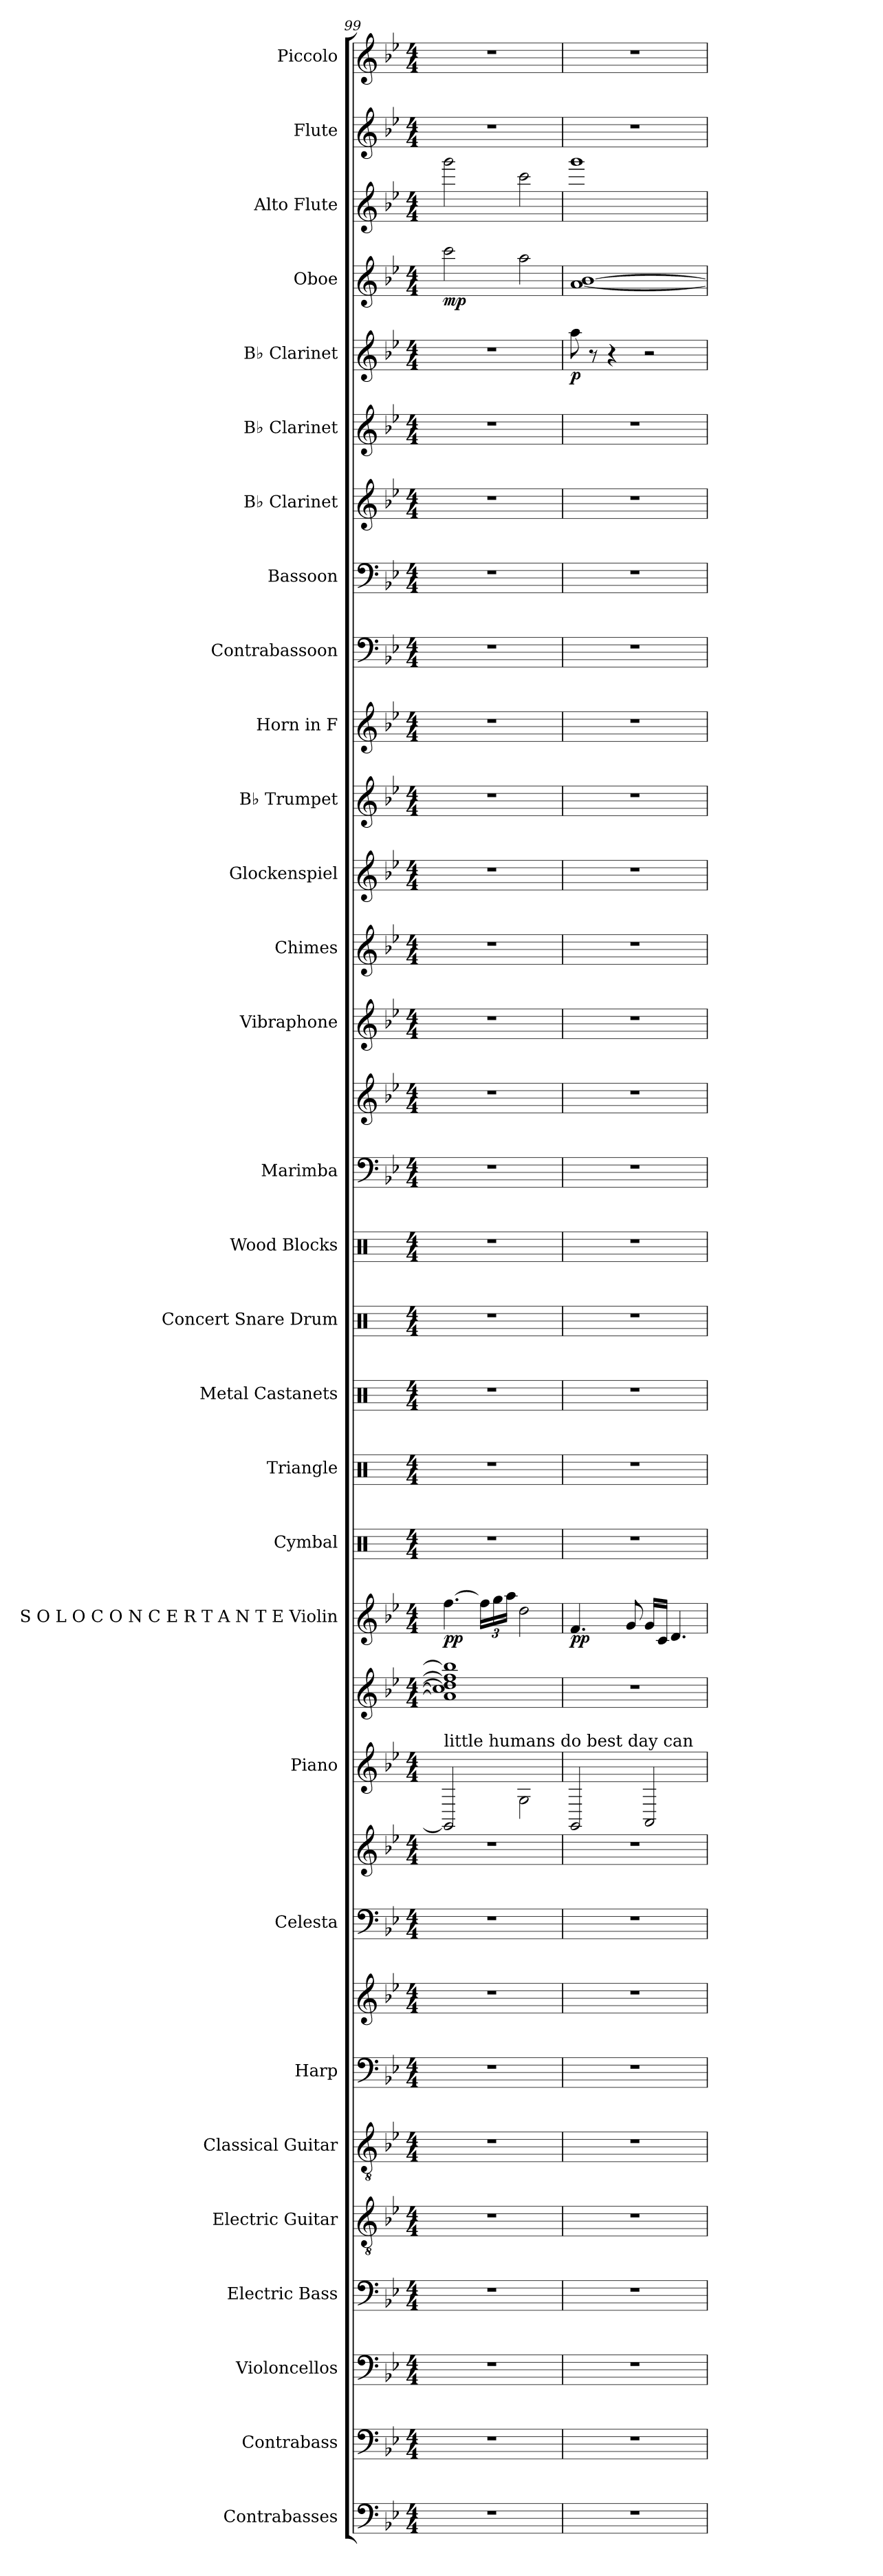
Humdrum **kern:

**kern	**kern	**kern	**kern	**kern	**kern	**kern	**kern	**kern	**kern	**kern	**kern	**kern	**dynam	**kern	**kern	**kern	**kern	**kern	**kern	**kern	**kern	**kern	**kern	**kern	**kern	**kern	**kern	**kern	**kern	**kern	**dynam	**kern	**dynam	**kern	**kern	**kern
*part30	*part29	*part28	*part27	*part26	*part25	*part24	*part24	*part23	*part23	*part22	*part22	*part21	*part21	*part20	*part19	*part18	*part17	*part16	*part15	*part15	*part14	*part13	*part12	*part11	*part10	*part9	*part8	*part7	*part6	*part5	*part5	*part4	*part4	*part3	*part2	*part1
*staff34	*staff33	*staff32	*staff31	*staff30	*staff29	*staff28	*staff27	*staff26	*staff25	*staff24	*staff23	*staff22	*staff22	*staff21	*staff20	*staff19	*staff18	*staff17	*staff16	*staff15	*staff14	*staff13	*staff12	*staff11	*staff10	*staff9	*staff8	*staff7	*staff6	*staff5	*staff5	*staff4	*staff4	*staff3	*staff2	*staff1
*I"Contrabasses	*I"Contrabass	*I"Violoncellos	*I"Electric Bass	*I"Electric Guitar	*I"Classical Guitar	*I"Harp	*	*I"Celesta	*	*I"Piano	*	*I"S  O  L  O   C O N C E R T A N T E    Violin	*	*I"Cymbal	*I"Triangle	*I"Metal Castanets	*I"Concert Snare Drum	*I"Wood Blocks	*I"Marimba	*	*I"Vibraphone	*I"Chimes	*I"Glockenspiel	*I"B♭ Trumpet	*I"Horn in F	*I"Contrabassoon	*I"Bassoon	*I"B♭ Clarinet	*I"B♭ Clarinet	*I"B♭ Clarinet	*	*I"Oboe	*	*I"Alto Flute	*I"Flute	*I"Piccolo
*I'Cbs.	*I'Cb.	*I'Vcs.	*I'El. B.	*I'El. Guit.	*I'Guit.	*I'Hrp.	*	*I'Cel.	*	*I'Pno.	*	*I'S  O  L   O    Vln.	*	*I'Cym.	*I'Trgl.	*I'Met. Cst.	*I'Con. Sn.	*I'Wd. Bl.	*I'Mrm.	*	*I'Vib.	*I'Cme.	*I'Glock.	*I'B♭ Tpt.	*	*I'Cbsn.	*I'Bsn.	*I'B♭ Cl.	*I'B♭ Cl.	*I'B♭ Cl.	*	*I'Ob.	*	*I'A. Fl.	*I'Fl.	*I'Picc.
*clefF4	*clefF4	*clefF4	*clefF4	*clefGv2	*clefGv2	*clefF4	*clefG2	*clefF4	*clefG2	*clefG2	*clefG2	*clefG2	*	*clefX	*clefX	*clefX	*clefX	*clefX	*clefF4	*clefG2	*clefG2	*clefG2	*clefG2	*clefG2	*clefG2	*clefF4	*clefF4	*clefG2	*clefG2	*clefG2	*	*clefG2	*	*clefG2	*clefG2	*clefG2
*ITrd7c12	*ITrd7c12	*	*ITrd7c12	*	*	*	*	*ITrd-7c-12	*ITrd-7c-12	*	*	*	*	*	*	*	*	*	*	*	*	*	*ITrd-14c-24	*ITrd1c2	*ITrd4c7	*ITrd7c12	*	*ITrd1c2	*ITrd1c2	*ITrd1c2	*	*	*	*ITrd3c5	*	*ITrd-7c-12
*k[b-e-]	*k[b-e-]	*k[b-e-]	*k[b-e-]	*k[b-e-]	*k[b-e-]	*k[b-e-]	*k[b-e-]	*k[b-e-]	*k[b-e-]	*k[b-e-]	*k[b-e-]	*k[b-e-]	*	*k[]	*k[]	*k[]	*k[]	*k[]	*k[b-e-]	*k[b-e-]	*k[b-e-]	*k[b-e-]	*k[b-e-]	*k[b-e-a-d-]	*k[b-e-a-]	*k[b-e-]	*k[b-e-]	*k[b-e-a-d-]	*k[b-e-a-d-]	*k[b-e-a-d-]	*	*k[b-e-]	*	*k[b-]	*k[b-e-]	*k[b-e-]
*M4/4	*M4/4	*M4/4	*M4/4	*M4/4	*M4/4	*M4/4	*M4/4	*M4/4	*M4/4	*M4/4	*M4/4	*M4/4	*	*M4/4	*M4/4	*M4/4	*M4/4	*M4/4	*M4/4	*M4/4	*M4/4	*M4/4	*M4/4	*M4/4	*M4/4	*M4/4	*M4/4	*M4/4	*M4/4	*M4/4	*	*M4/4	*	*M4/4	*M4/4	*M4/4
=99	=99	=99	=99	=99	=99	=99	=99	=99	=99	=99	=99	=99	=99	=99	=99	=99	=99	=99	=99	=99	=99	=99	=99	=99	=99	=99	=99	=99	=99	=99	=99	=99	=99	=99	=99	=99
!	!	!	!	!	!	!	!	!	!	!LO:TX:a:t=little                 humans     do        best                           day                                                           can	!	!	!	!	!	!	!	!	!	!	!	!	!	!	!	!	!	!	!	!	!	!	!	!	!	!
!	!	!	!	!	!	!	!	!	!	!	!	!	!LO:DY:b	!	!	!	!	!	!	!	!	!	!	!	!	!	!	!	!	!	!	!	!LO:DY:b	!	!	!
1r	1r	1r	1r	1r	1r	1r	1r	1r	1r	2GG/]	1a] 1cc] 1dd] 1ff] 1bb-]	[4.ff\	pp	1r	1r	1r	1r	1r	1r	1r	1r	1r	1r	1r	1r	1r	1r	1r	1r	1r	.	2ccc\	mp	2ddd\	1r	1r
*	*	*	*	*	*	*	*	*	*	*	*	*Xbrackettup	*	*	*	*	*	*	*	*	*	*	*	*	*	*	*	*	*	*	*	*	*	*	*	*
.	.	.	.	.	.	.	.	.	.	.	.	24ff\LL]	.	.	.	.	.	.	.	.	.	.	.	.	.	.	.	.	.	.	.	.	.	.	.	.
.	.	.	.	.	.	.	.	.	.	.	.	24gg\	.	.	.	.	.	.	.	.	.	.	.	.	.	.	.	.	.	.	.	.	.	.	.	.
.	.	.	.	.	.	.	.	.	.	.	.	24aa\JJ	.	.	.	.	.	.	.	.	.	.	.	.	.	.	.	.	.	.	.	.	.	.	.	.
.	.	.	.	.	.	.	.	.	.	2G\	.	2dd\	.	.	.	.	.	.	.	.	.	.	.	.	.	.	.	.	.	.	.	2aa\	.	2gg\	.	.
=100	=100	=100	=100	=100	=100	=100	=100	=100	=100	=100	=100	=100	=100	=100	=100	=100	=100	=100	=100	=100	=100	=100	=100	=100	=100	=100	=100	=100	=100	=100	=100	=100	=100	=100	=100	=100
!	!	!	!	!	!	!	!	!	!	!	!	!	!LO:DY:b	!	!	!	!	!	!	!	!	!	!	!	!	!	!	!	!	!	!LO:DY:b	!	!	!	!	!
1r	1r	1r	1r	1r	1r	1r	1r	1r	1r	2GG/	1r	4.f/	pp	1r	1r	1r	1r	1r	1r	1r	1r	1r	1r	1r	1r	1r	1r	1r	1r	8gg\	p	[1a [1b-	.	1ddd	1r	1r
.	.	.	.	.	.	.	.	.	.	.	.	.	.	.	.	.	.	.	.	.	.	.	.	.	.	.	.	.	.	8r	.	.	.	.	.	.
.	.	.	.	.	.	.	.	.	.	.	.	.	.	.	.	.	.	.	.	.	.	.	.	.	.	.	.	.	.	4r	.	.	.	.	.	.
.	.	.	.	.	.	.	.	.	.	.	.	8g/	.	.	.	.	.	.	.	.	.	.	.	.	.	.	.	.	.	.	.	.	.	.	.	.
.	.	.	.	.	.	.	.	.	.	2AA/	.	16g/LL	.	.	.	.	.	.	.	.	.	.	.	.	.	.	.	.	.	2r	.	.	.	.	.	.
.	.	.	.	.	.	.	.	.	.	.	.	16c/JJ	.	.	.	.	.	.	.	.	.	.	.	.	.	.	.	.	.	.	.	.	.	.	.	.
.	.	.	.	.	.	.	.	.	.	.	.	4.d/	.	.	.	.	.	.	.	.	.	.	.	.	.	.	.	.	.	.	.	.	.	.	.	.
=	=	=	=	=	=	=	=	=	=	=	=	=	=	=	=	=	=	=	=	=	=	=	=	=	=	=	=	=	=	=	=	=	=	=	=	=
*-	*-	*-	*-	*-	*-	*-	*-	*-	*-	*-	*-	*-	*-	*-	*-	*-	*-	*-	*-	*-	*-	*-	*-	*-	*-	*-	*-	*-	*-	*-	*-	*-	*-	*-	*-	*-
